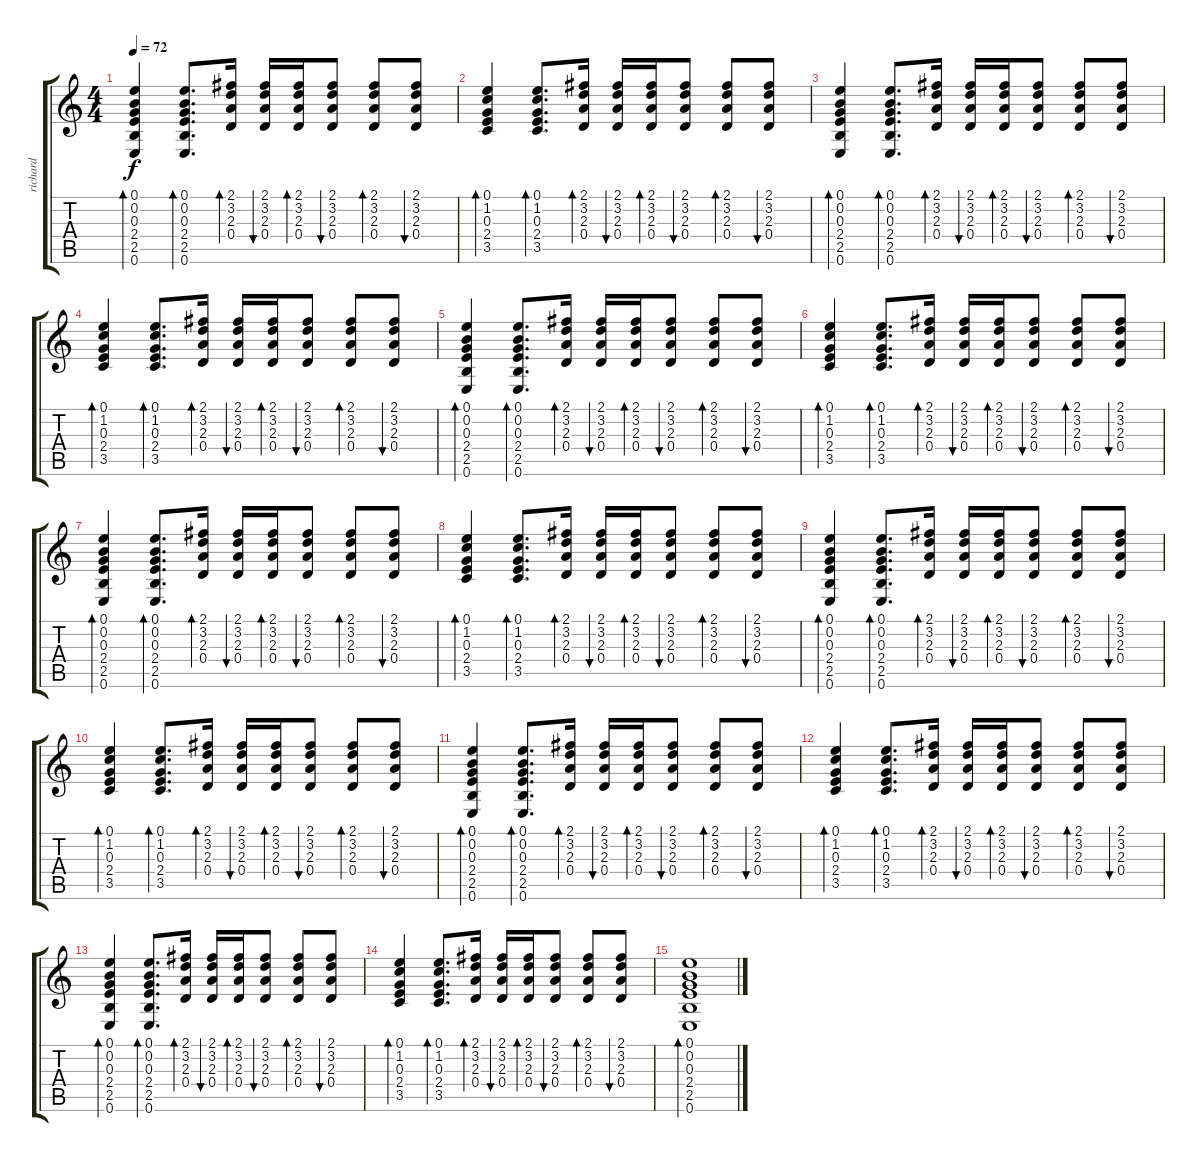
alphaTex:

\track ("richard" "richard") {instrument acousticguitarsteel}
\staff {score tabs}
\tuning (E4 B3 G3 D3 A2 E2) {hide}
\ts (4 4)
\tempo 72
\clef g2
\ks c
(0.1 0.2 0.3 2.4 2.5 0.6).4{bd 60 dy f} (0.1 0.2 0.3 2.4 2.5 0.6).8{d bd 60} (2.1 3.2 2.3 0.4).16{bd 60} (2.1 3.2 2.3 0.4).16{bu 60} (2.1 3.2 2.3 0.4).16{bd 60} (2.1 3.2 2.3 0.4).8{bu 60} (2.1 3.2 2.3 0.4).8{bd 60} (2.1 3.2 2.3 0.4).8{bu 60} |
(0.1 1.2 0.3 2.4 3.5).4{bd 60} (0.1 1.2 0.3 2.4 3.5).8{d bd 60} (2.1 3.2 2.3 0.4).16{bd 60} (2.1 3.2 2.3 0.4).16{bu 60} (2.1 3.2 2.3 0.4).16{bd 60} (2.1 3.2 2.3 0.4).8{bu 60} (2.1 3.2 2.3 0.4).8{bd 60} (2.1 3.2 2.3 0.4).8{bu 60} |
(0.1 0.2 0.3 2.4 2.5 0.6).4{bd 60} (0.1 0.2 0.3 2.4 2.5 0.6).8{d bd 60} (2.1 3.2 2.3 0.4).16{bd 60} (2.1 3.2 2.3 0.4).16{bu 60} (2.1 3.2 2.3 0.4).16{bd 60} (2.1 3.2 2.3 0.4).8{bu 60} (2.1 3.2 2.3 0.4).8{bd 60} (2.1 3.2 2.3 0.4).8{bu 60} |
(0.1 1.2 0.3 2.4 3.5).4{bd 60} (0.1 1.2 0.3 2.4 3.5).8{d bd 60} (2.1 3.2 2.3 0.4).16{bd 60} (2.1 3.2 2.3 0.4).16{bu 60} (2.1 3.2 2.3 0.4).16{bd 60} (2.1 3.2 2.3 0.4).8{bu 60} (2.1 3.2 2.3 0.4).8{bd 60} (2.1 3.2 2.3 0.4).8{bu 60} |
(0.1 0.2 0.3 2.4 2.5 0.6).4{bd 60} (0.1 0.2 0.3 2.4 2.5 0.6).8{d bd 60} (2.1 3.2 2.3 0.4).16{bd 60} (2.1 3.2 2.3 0.4).16{bu 60} (2.1 3.2 2.3 0.4).16{bd 60} (2.1 3.2 2.3 0.4).8{bu 60} (2.1 3.2 2.3 0.4).8{bd 60} (2.1 3.2 2.3 0.4).8{bu 60} |
(0.1 1.2 0.3 2.4 3.5).4{bd 60} (0.1 1.2 0.3 2.4 3.5).8{d bd 60} (2.1 3.2 2.3 0.4).16{bd 60} (2.1 3.2 2.3 0.4).16{bu 60} (2.1 3.2 2.3 0.4).16{bd 60} (2.1 3.2 2.3 0.4).8{bu 60} (2.1 3.2 2.3 0.4).8{bd 60} (2.1 3.2 2.3 0.4).8{bu 60} |
(0.1 0.2 0.3 2.4 2.5 0.6).4{bd 60} (0.1 0.2 0.3 2.4 2.5 0.6).8{d bd 60} (2.1 3.2 2.3 0.4).16{bd 60} (2.1 3.2 2.3 0.4).16{bu 60} (2.1 3.2 2.3 0.4).16{bd 60} (2.1 3.2 2.3 0.4).8{bu 60} (2.1 3.2 2.3 0.4).8{bd 60} (2.1 3.2 2.3 0.4).8{bu 60} |
(0.1 1.2 0.3 2.4 3.5).4{bd 60} (0.1 1.2 0.3 2.4 3.5).8{d bd 60} (2.1 3.2 2.3 0.4).16{bd 60} (2.1 3.2 2.3 0.4).16{bu 60} (2.1 3.2 2.3 0.4).16{bd 60} (2.1 3.2 2.3 0.4).8{bu 60} (2.1 3.2 2.3 0.4).8{bd 60} (2.1 3.2 2.3 0.4).8{bu 60} |
(0.1 0.2 0.3 2.4 2.5 0.6).4{bd 60} (0.1 0.2 0.3 2.4 2.5 0.6).8{d bd 60} (2.1 3.2 2.3 0.4).16{bd 60} (2.1 3.2 2.3 0.4).16{bu 60} (2.1 3.2 2.3 0.4).16{bd 60} (2.1 3.2 2.3 0.4).8{bu 60} (2.1 3.2 2.3 0.4).8{bd 60} (2.1 3.2 2.3 0.4).8{bu 60} |
(0.1 1.2 0.3 2.4 3.5).4{bd 60} (0.1 1.2 0.3 2.4 3.5).8{d bd 60} (2.1 3.2 2.3 0.4).16{bd 60} (2.1 3.2 2.3 0.4).16{bu 60} (2.1 3.2 2.3 0.4).16{bd 60} (2.1 3.2 2.3 0.4).8{bu 60} (2.1 3.2 2.3 0.4).8{bd 60} (2.1 3.2 2.3 0.4).8{bu 60} |
(0.1 0.2 0.3 2.4 2.5 0.6).4{bd 60} (0.1 0.2 0.3 2.4 2.5 0.6).8{d bd 60} (2.1 3.2 2.3 0.4).16{bd 60} (2.1 3.2 2.3 0.4).16{bu 60} (2.1 3.2 2.3 0.4).16{bd 60} (2.1 3.2 2.3 0.4).8{bu 60} (2.1 3.2 2.3 0.4).8{bd 60} (2.1 3.2 2.3 0.4).8{bu 60} |
(0.1 1.2 0.3 2.4 3.5).4{bd 60} (0.1 1.2 0.3 2.4 3.5).8{d bd 60} (2.1 3.2 2.3 0.4).16{bd 60} (2.1 3.2 2.3 0.4).16{bu 60} (2.1 3.2 2.3 0.4).16{bd 60} (2.1 3.2 2.3 0.4).8{bu 60} (2.1 3.2 2.3 0.4).8{bd 60} (2.1 3.2 2.3 0.4).8{bu 60} |
(0.1 0.2 0.3 2.4 2.5 0.6).4{bd 60} (0.1 0.2 0.3 2.4 2.5 0.6).8{d bd 60} (2.1 3.2 2.3 0.4).16{bd 60} (2.1 3.2 2.3 0.4).16{bu 60} (2.1 3.2 2.3 0.4).16{bd 60} (2.1 3.2 2.3 0.4).8{bu 60} (2.1 3.2 2.3 0.4).8{bd 60} (2.1 3.2 2.3 0.4).8{bu 60} |
(0.1 1.2 0.3 2.4 3.5).4{bd 60} (0.1 1.2 0.3 2.4 3.5).8{d bd 60} (2.1 3.2 2.3 0.4).16{bd 60} (2.1 3.2 2.3 0.4).16{bu 60} (2.1 3.2 2.3 0.4).16{bd 60} (2.1 3.2 2.3 0.4).8{bu 60} (2.1 3.2 2.3 0.4).8{bd 60} (2.1 3.2 2.3 0.4).8{bu 60} |
(0.1 0.2 0.3 2.4 2.5 0.6).1{bd 120}
